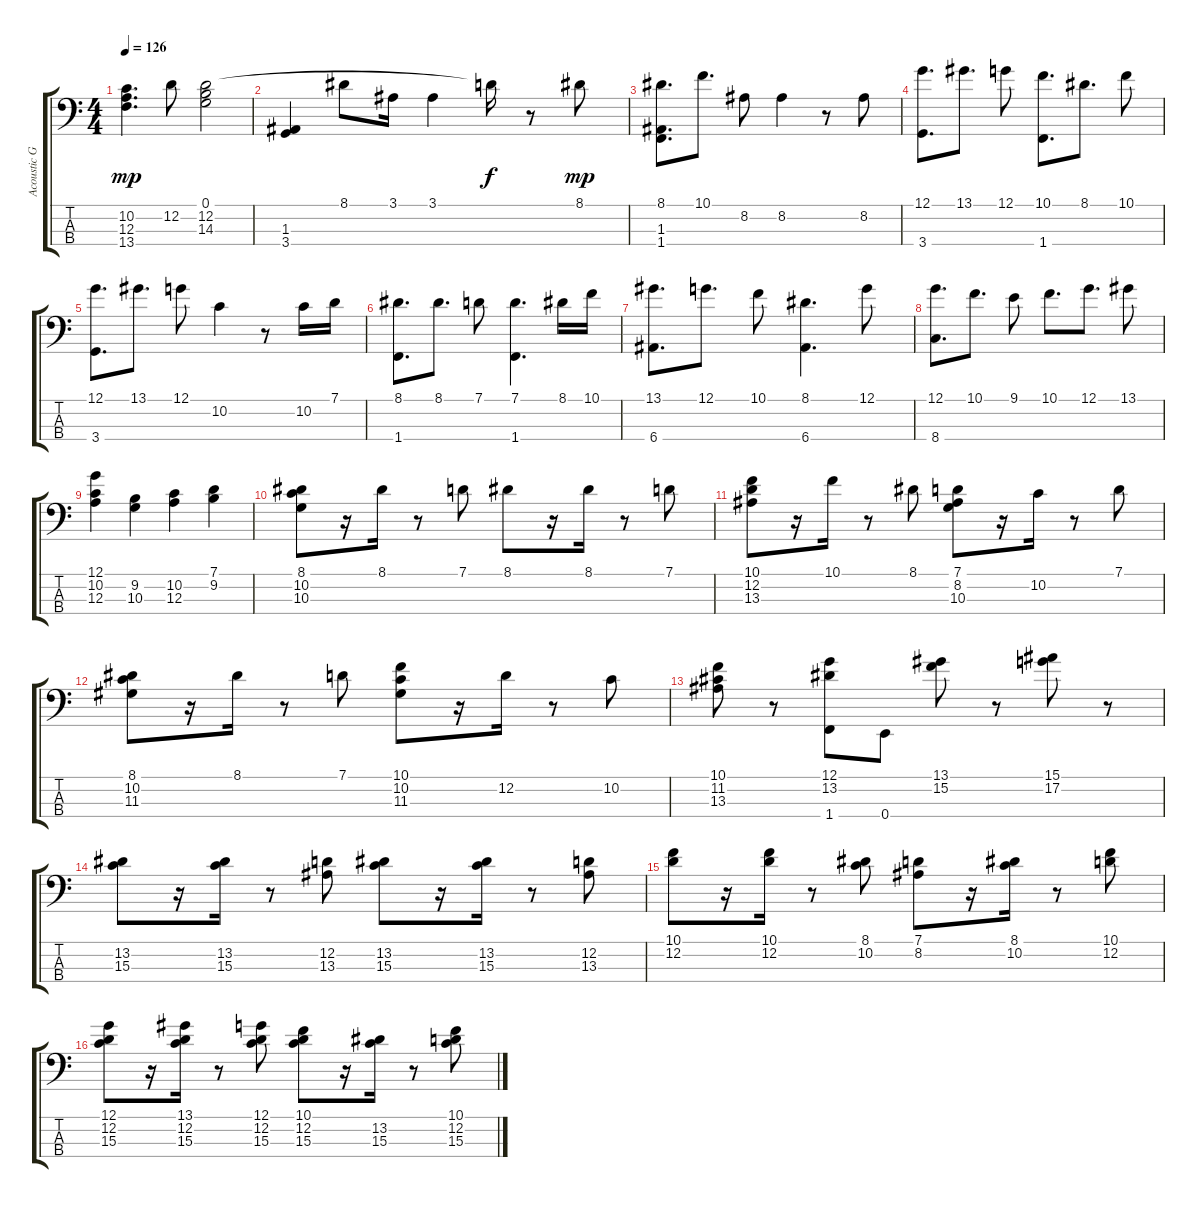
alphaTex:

\track ("Acoustic Grand Piano" "Acoustic G") {instrument electricbassfinger}
\staff {score tabs}
\tuning (G2 D2 A1 E1) {hide}
\ts (4 4)
\tempo 126
\clef f4
\ks c
(10.2 12.3 13.4).4{d dy mp} 12.2.8 (0.1 12.2 14.3).2 |
(1.3 3.4).4 8.1.8 3.1.16 3.1.4 12.2{t}.16{dy f} r.8 8.1.8{dy mp} |
(8.1 1.3 1.4).8{d} 10.1.8{d} 8.2.8 8.2.4 r.8 8.2.8 |
(12.1 3.4).8{d} 13.1.8{d} 12.1.8 (10.1 1.4).8{d} 8.1.8{d} 10.1.8 |
(12.1 3.4).8{d} 13.1.8{d} 12.1.8 10.2.4 r.8 10.2.16 7.1.16 |
(8.1 1.4).8{d} 8.1.8{d} 7.1.8 (7.1 1.4).4{d} 8.1.16 10.1.16 |
(13.1 6.4).8{d} 12.1.8{d} 10.1.8 (8.1 6.4).4{d} 12.1.8 |
(12.1 8.4).8{d} 10.1.8{d} 9.1.8 10.1.8{d} 12.1.8{d} 13.1.8 |
(12.1 10.2 12.3).4 (9.2 10.3).4 (10.2 12.3).4 (7.1 9.2).4 |
(8.1 10.2 10.3).8 r.16 8.1.16 r.8 7.1.8 8.1.8 r.16 8.1.16 r.8 7.1.8 |
(10.1 12.2 13.3).8 r.16 10.1.16 r.8 8.1.8 (7.1 8.2 10.3).8 r.16 10.2.16 r.8 7.1.8 |
(8.1 10.2 11.3).8 r.16 8.1.16 r.8 7.1.8 (10.1 10.2 11.3).8 r.16 12.2.16 r.8 10.2.8 |
(10.1 11.2 13.3).8 r.8 (12.1 13.2 1.4).8 0.4.8 (13.1 15.2).8 r.8 (15.1 17.2).8 r.8 |
(13.2 15.3).8 r.16 (13.2 15.3).16 r.8 (12.2 13.3).8 (13.2 15.3).8 r.16 (13.2 15.3).16 r.8 (12.2 13.3).8 |
(10.1 12.2).8 r.16 (10.1 12.2).16 r.8 (8.1 10.2).8 (7.1 8.2).8 r.16 (8.1 10.2).16 r.8 (10.1 12.2).8 |
(12.1 12.2 15.3).8 r.16 (13.1 12.2 15.3).16 r.8 (12.1 12.2 15.3).8 (10.1 12.2 15.3).8 r.16 (13.2 15.3).16 r.8 (10.1 12.2 15.3).8
